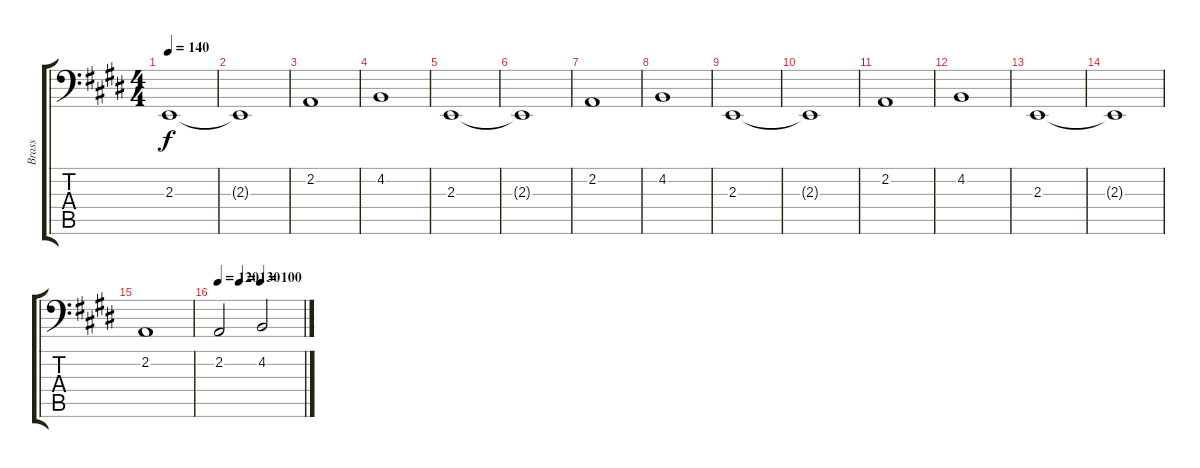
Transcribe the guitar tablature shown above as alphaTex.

\track ("Brass" "Brass") {instrument synthbrass1}
\staff {score tabs}
\tuning (C3 G2 D2 A1 E1 B0) {hide}
\ts (4 4)
\tempo 140
\clef f4
\ks e
2.3.1{dy f} |
2.3{t}.1 |
2.2.1 |
4.2.1 |
2.3.1 |
2.3{t}.1 |
2.2.1 |
4.2.1 |
2.3.1 |
2.3{t}.1 |
2.2.1 |
4.2.1 |
2.3.1 |
2.3{t}.1 |
2.2.1 |
\tempo 120
\tempo (130 0.25)
\tempo (100 0.5)
2.2.2 4.2.2
